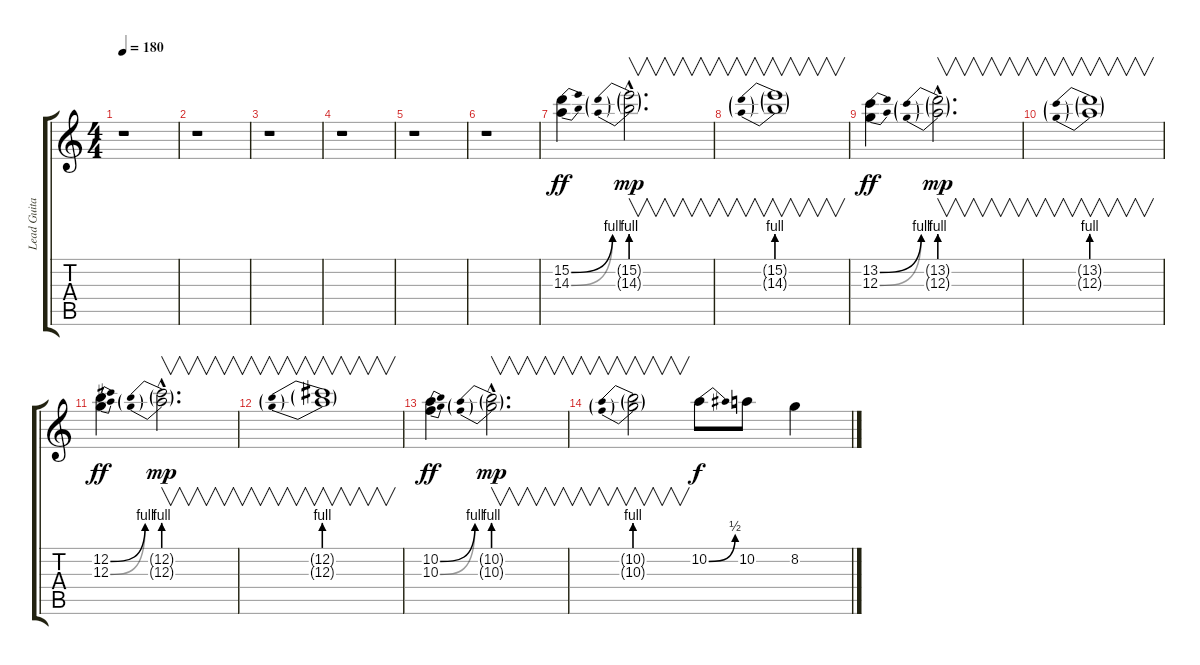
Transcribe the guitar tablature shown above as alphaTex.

\track ("Lead Guitar I" "Lead Guita") {instrument distortionguitar}
\staff {score tabs}
\tuning (E4 B3 G3 D3 A2 E2) {hide}
\ts (4 4)
\tempo 180
\clef g2
\ks c
r.1{dy f} |
r.1 |
r.1 |
r.1 |
r.1 |
r.1 |
(15.2{be (bend 0 0 60 4)} 14.3{be (bend 0 0 60 4)}).4{dy ff} (15.2{be (prebend 0 4 60 4) g hac} 14.3{be (prebend 0 4 60 4) g hac}).2{v d dy mp} |
(15.2{be (prebend 0 4 60 4) g} 14.3{be (prebend 0 4 60 4) g}).1{v} |
(13.2{be (bend 0 0 60 4)} 12.3{be (bend 0 0 60 4)}).4{dy ff} (13.2{be (prebend 0 4 60 4) g hac} 12.3{be (prebend 0 4 60 4) g hac}).2{v d dy mp} |
(13.2{be (prebend 0 4 60 4) g} 12.3{be (prebend 0 4 60 4) g}).1{v} |
(12.2{be (bend 0 0 60 4)} 12.3{be (bend 0 0 60 4)}).4{dy ff} (12.2{be (prebend 0 4 60 4) g hac} 12.3{be (prebend 0 4 60 4) g hac}).2{v d dy mp} |
(12.2{be (prebend 0 4 60 4) g} 12.3{be (prebend 0 4 60 4) g}).1{v} |
(10.2{be (bend 0 0 60 4)} 10.3{be (bend 0 0 60 4)}).4{dy ff} (10.2{be (prebend 0 4 60 4) g hac} 10.3{be (prebend 0 4 60 4) g hac}).2{v d dy mp} |
(10.2{be (prebend 0 4 60 4) g} 10.3{be (prebend 0 4 60 4) g}).2{v} 10.2{be (bend 0 0 60 2)}.8{dy f} 10.2.8 8.2.4
